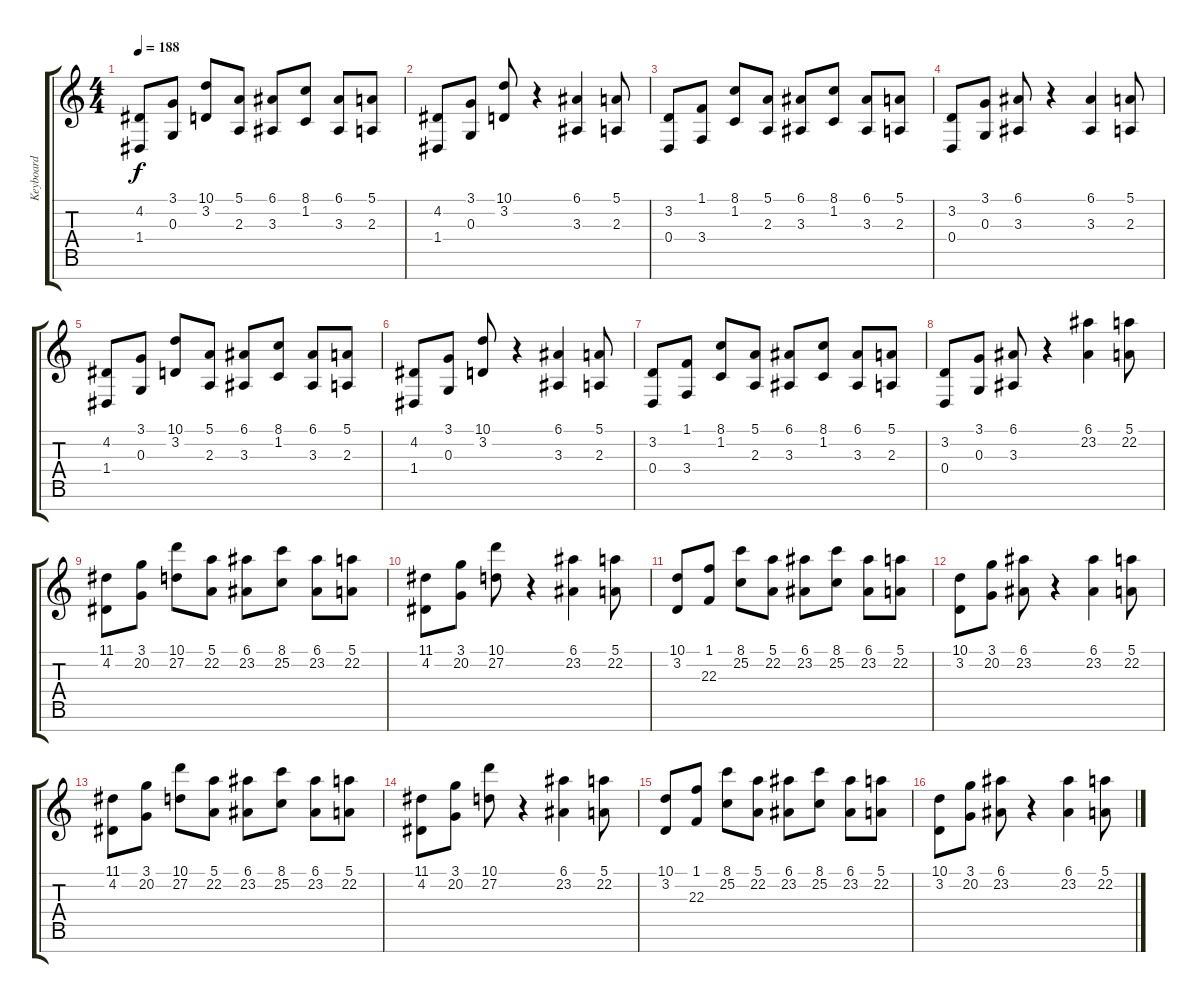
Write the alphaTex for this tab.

\track ("Keyboard" "Keyboard") {instrument brightacousticpiano}
\staff {score tabs}
\tuning (E4 B3 G3 D3 A2 E2 B1) {hide}
\ts (4 4)
\tempo 188
\clef g2
\ks c
(4.2 1.4).8{dy f} (3.1 0.3).8 (10.1 3.2).8 (5.1 2.3).8 (6.1 3.3).8 (8.1 1.2).8 (6.1 3.3).8 (5.1 2.3).8 |
(4.2 1.4).8 (3.1 0.3).8 (10.1 3.2).8 r.4 (6.1 3.3).4 (5.1 2.3).8 |
(3.2 0.4).8 (1.1 3.4).8 (8.1 1.2).8 (5.1 2.3).8 (6.1 3.3).8 (8.1 1.2).8 (6.1 3.3).8 (5.1 2.3).8 |
(3.2 0.4).8 (3.1 0.3).8 (6.1 3.3).8 r.4 (6.1 3.3).4 (5.1 2.3).8 |
(4.2 1.4).8 (3.1 0.3).8 (10.1 3.2).8 (5.1 2.3).8 (6.1 3.3).8 (8.1 1.2).8 (6.1 3.3).8 (5.1 2.3).8 |
(4.2 1.4).8 (3.1 0.3).8 (10.1 3.2).8 r.4 (6.1 3.3).4 (5.1 2.3).8 |
(3.2 0.4).8 (1.1 3.4).8 (8.1 1.2).8 (5.1 2.3).8 (6.1 3.3).8 (8.1 1.2).8 (6.1 3.3).8 (5.1 2.3).8 |
(3.2 0.4).8 (3.1 0.3).8 (6.1 3.3).8 r.4 (6.1 23.2).4 (5.1 22.2).8 |
(11.1 4.2).8 (3.1 20.2).8 (10.1 27.2).8 (5.1 22.2).8 (6.1 23.2).8 (8.1 25.2).8 (6.1 23.2).8 (5.1 22.2).8 |
(11.1 4.2).8 (3.1 20.2).8 (10.1 27.2).8 r.4 (6.1 23.2).4 (5.1 22.2).8 |
(10.1 3.2).8 (1.1 22.3).8 (8.1 25.2).8 (5.1 22.2).8 (6.1 23.2).8 (8.1 25.2).8 (6.1 23.2).8 (5.1 22.2).8 |
(10.1 3.2).8 (3.1 20.2).8 (6.1 23.2).8 r.4 (6.1 23.2).4 (5.1 22.2).8 |
(11.1 4.2).8 (3.1 20.2).8 (10.1 27.2).8 (5.1 22.2).8 (6.1 23.2).8 (8.1 25.2).8 (6.1 23.2).8 (5.1 22.2).8 |
(11.1 4.2).8 (3.1 20.2).8 (10.1 27.2).8 r.4 (6.1 23.2).4 (5.1 22.2).8 |
(10.1 3.2).8 (1.1 22.3).8 (8.1 25.2).8 (5.1 22.2).8 (6.1 23.2).8 (8.1 25.2).8 (6.1 23.2).8 (5.1 22.2).8 |
(10.1 3.2).8 (3.1 20.2).8 (6.1 23.2).8 r.4 (6.1 23.2).4 (5.1 22.2).8
